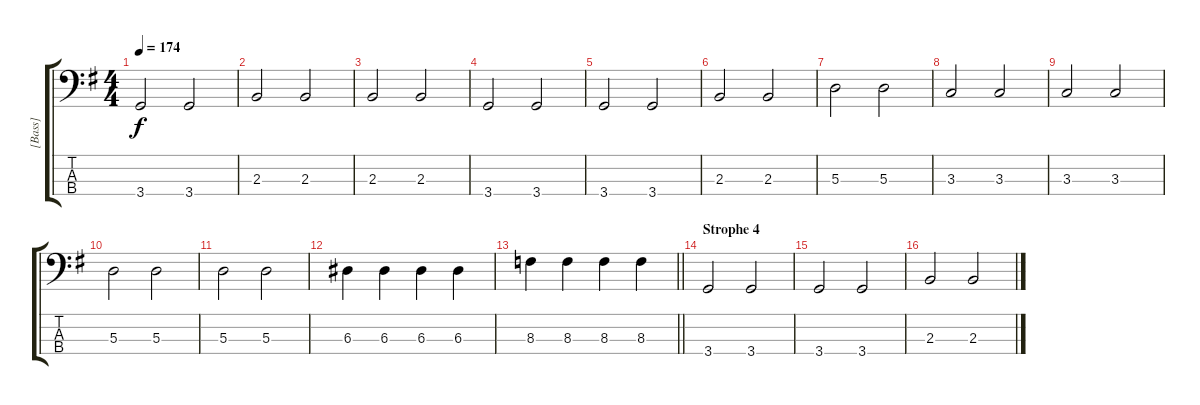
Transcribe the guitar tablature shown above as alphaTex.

\track ("[Bass]" "[Bass]") {instrument electricbassfinger}
\staff {score tabs}
\tuning (G2 D2 A1 E1) {hide}
\ts (4 4)
\tempo 174
\clef f4
\ks g
3.4.2{dy f} 3.4.2 |
2.3.2 2.3.2 |
2.3.2 2.3.2 |
3.4.2 3.4.2 |
3.4.2 3.4.2 |
2.3.2 2.3.2 |
5.3.2 5.3.2 |
3.3.2 3.3.2 |
3.3.2 3.3.2 |
5.3.2 5.3.2 |
5.3.2 5.3.2 |
6.3.4 6.3.4 6.3.4 6.3.4 |
\barLineRight lightlight
8.3.4 8.3.4 8.3.4 8.3.4 |
\section ("" "Strophe 4")
3.4.2 3.4.2 |
3.4.2 3.4.2 |
2.3.2 2.3.2
